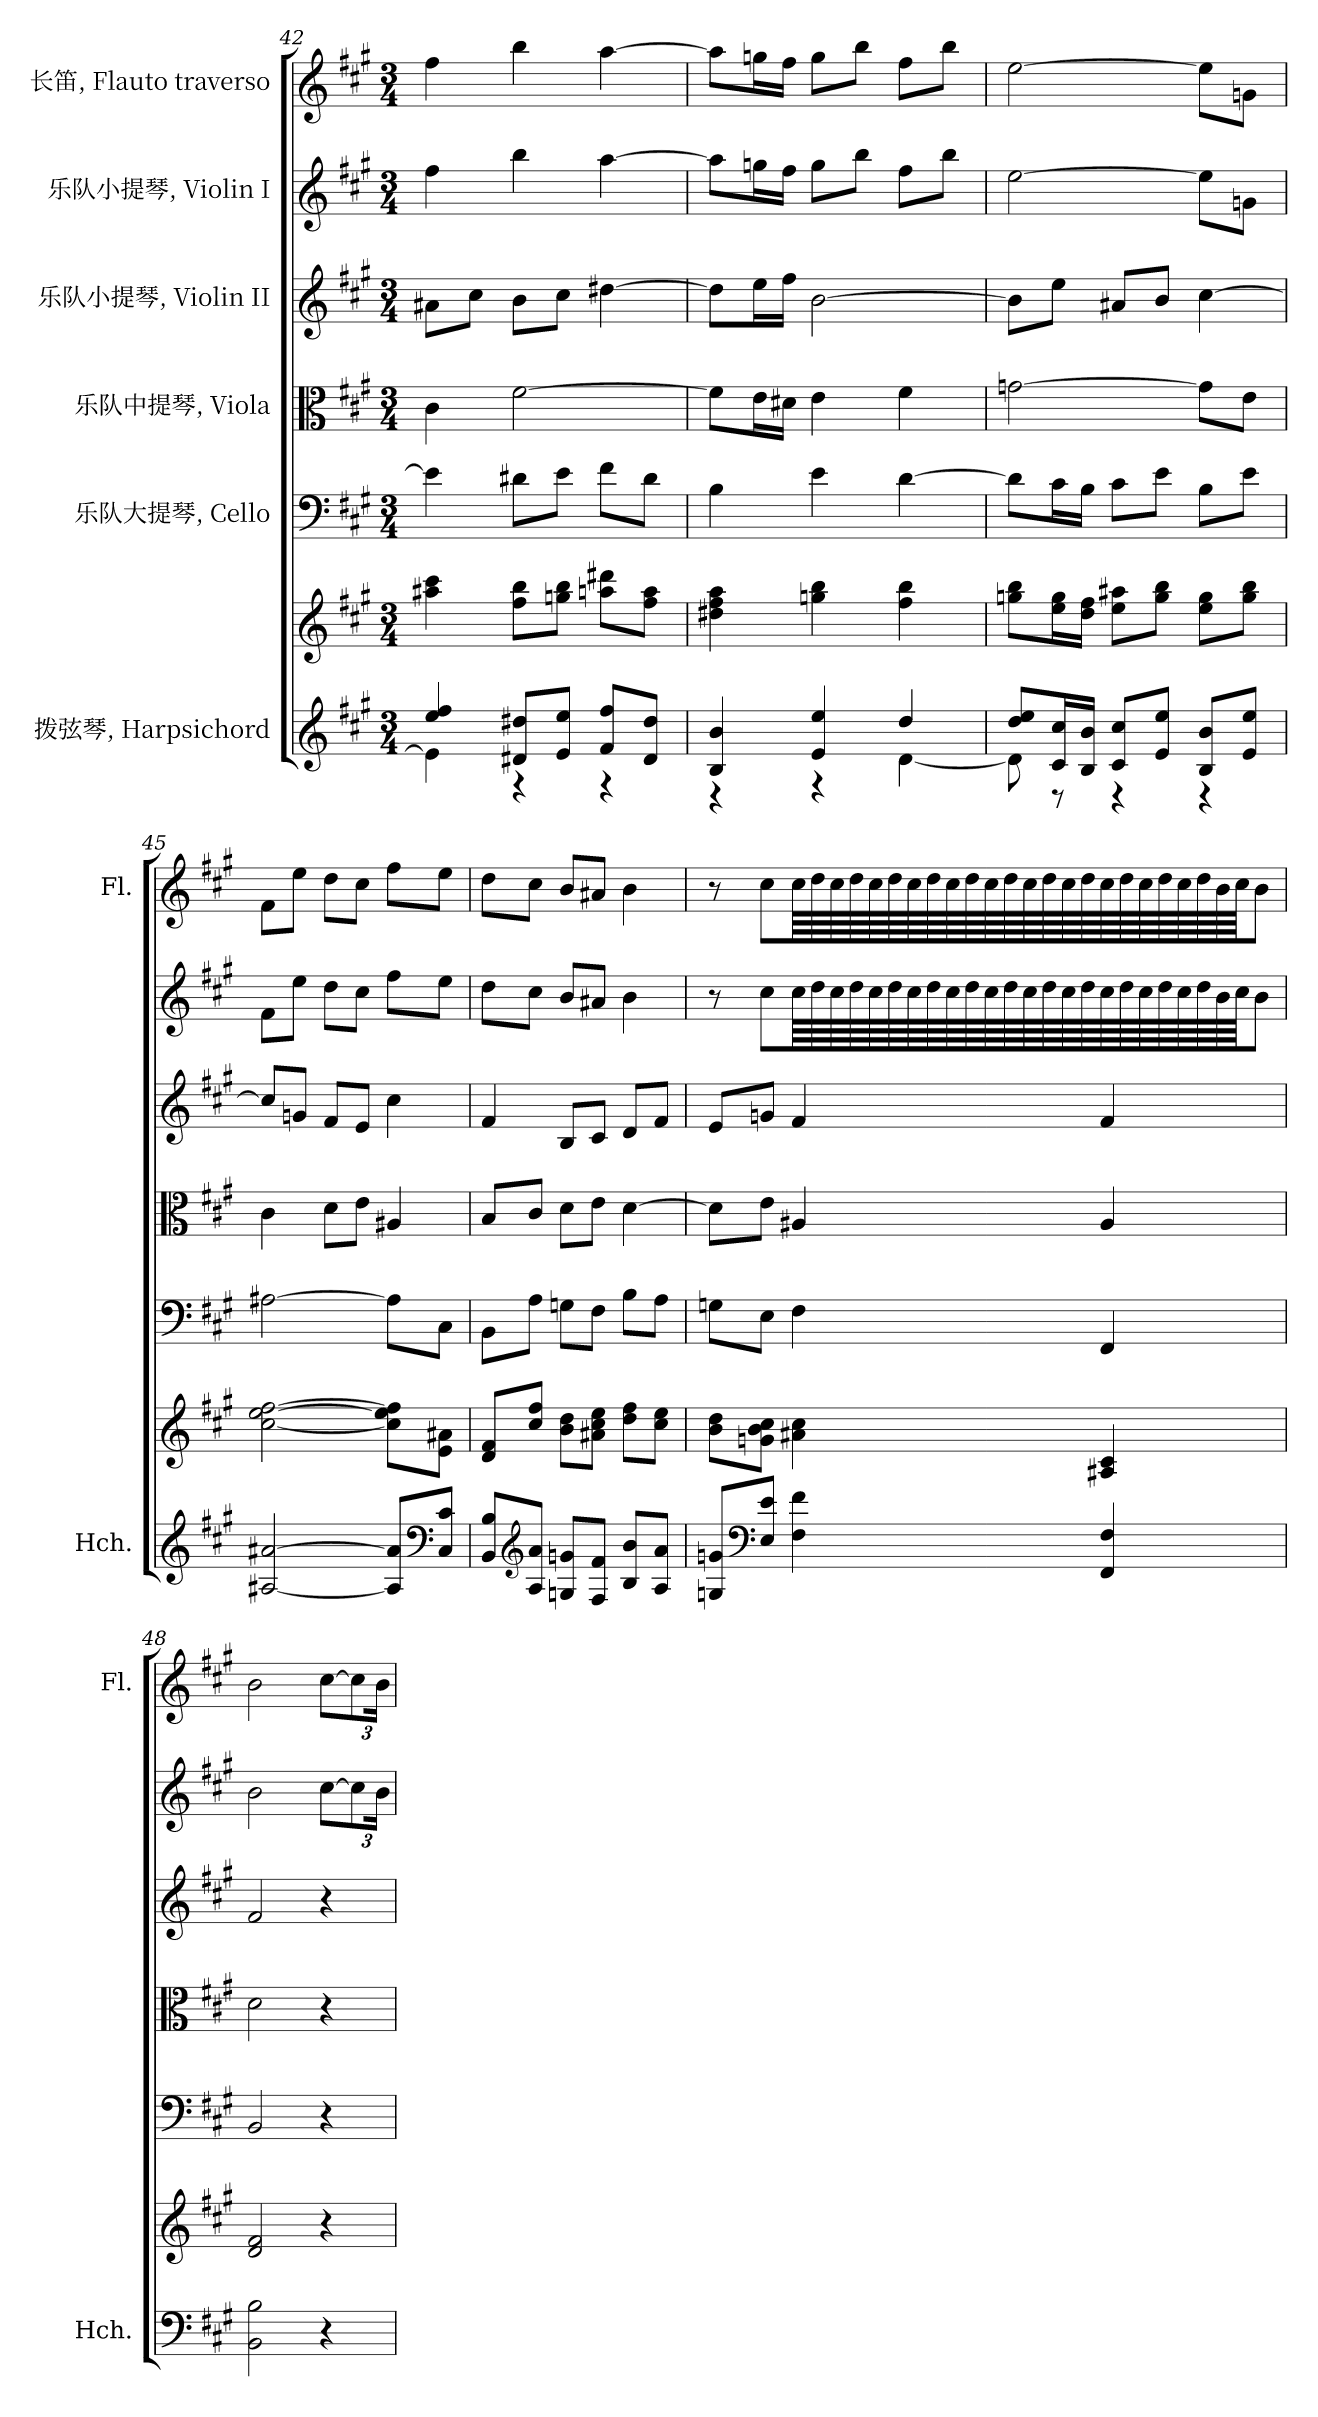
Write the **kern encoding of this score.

**kern	**kern	**kern	**kern	**kern	**kern	**kern
*part6	*part6	*part5	*part4	*part3	*part2	*part1
*staff7	*staff6	*staff5	*staff4	*staff3	*staff2	*staff1
*I"拨弦琴, Harpsichord	*	*I"乐队大提琴, Cello	*I"乐队中提琴, Viola	*I"乐队小提琴, Violin II	*I"乐队小提琴, Violin I	*I"长笛, Flauto traverso
*I'Hch.	*	*	*	*	*	*I'Fl.
!!LO:PB:g=z
*clefG2	*clefG2	*clefF4	*clefC3	*clefG2	*clefG2	*clefG2
*k[f#c#g#]	*k[f#c#g#]	*k[f#c#g#]	*k[f#c#g#]	*k[f#c#g#]	*k[f#c#g#]	*k[f#c#g#]
*M3/4	*M3/4	*M3/4	*M3/4	*M3/4	*M3/4	*M3/4
=42	=42	=42	=42	=42	=42	=42
*^	*	*	*	*	*	*
4ee/ 4ff#/	4e\]	4aa#X\ 4ccc#\	4e\]	4c#\	8a#X\L	4ff#\	4ff#\
.	.	.	.	.	8cc#\J	.	.
8d#X/ 8dd#X/L	4r	8ff#\ 8bb\L	8d#X\L	[2f#\	8b\L	4bb\	4bb\
8e/ 8ee/J	.	8ggn\ 8bb\J	8e\J	.	8cc#\J	.	.
8f#/ 8ff#/L	4r	8aan\ 8ddd#X\L	8f#\L	.	[4dd#X\	[4aa\	[4aa\
8d#/ 8dd#/J	.	8ff#\ 8aa\J	8d#\J	.	.	.	.
=43	=43	=43	=43	=43	=43	=43	=43
4B/ 4b/	4r	4dd#X\ 4ff#\ 4aa\	4B\	8f#\L]	8dd#\L]	8aa\L]	8aa\L]
.	.	.	.	16e\L	16ee\L	16ggn\L	16ggn\L
.	.	.	.	16d#X\JJ	16ff#\JJ	16ff#\JJ	16ff#\JJ
4e/ 4ee/	4r	4ggn\ 4bb\	4e\	4e\	[2b\	8gg\L	8gg\L
.	.	.	.	.	.	8bb\J	8bb\J
4dd/	[4d\	4ff#\ 4bb\	[4d\	4f#\	.	8ff#\L	8ff#\L
.	.	.	.	.	.	8bb\J	8bb\J
=44	=44	=44	=44	=44	=44	=44	=44
8dd/ 8ee/L	8d\]	8ggn\ 8bb\L	8d\L]	[2gn\	8b\L]	[2ee\	[2ee\
16c#/ 16cc#/L	8r	16ee\ 16gg\L	16c#\L	.	8ee\J	.	.
16B/ 16b/JJ	.	16dd\ 16ff#\JJ	16B\JJ	.	.	.	.
8c#/ 8cc#/L	4r	8ee\ 8aa#X\L	8c#\L	.	8a#X/L	.	.
8e/ 8ee/J	.	8gg\ 8bb\J	8e\J	.	8b/J	.	.
8B/ 8b/L	4r	8ee\ 8gg\L	8B\L	8g\L]	[4cc#\	8ee\L]	8ee\L]
8e/ 8ee/J	.	8gg\ 8bb\J	8e\J	8e\J	.	8gn\J	8gn\J
*v	*v	*	*	*	*	*	*
=45	=45	=45	=45	=45	=45	=45
[2A#X/ [2a#X/	[2cc#\ [2ee\ [2ff#\	[2A#X\	4c#\	8cc#/L]	8f#\L	8f#\L
.	.	.	.	8gn/J	8ee\J	8ee\J
.	.	.	8d\L	8f#/L	8dd\L	8dd\L
.	.	.	8e\J	8e/J	8cc#\J	8cc#\J
8A#/] 8a#/]L	8cc#\] 8ee\] 8ff#\]L	8A#\L]	4A#X/	4cc#\	8ff#\L	8ff#\L
*clefF4	*	*	*	*	*	*
8C#/ 8c#/J	8e\ 8a#X\J	8C#\J	.	.	8ee\J	8ee\J
!!LO:PB:g=z
=46	=46	=46	=46	=46	=46	=46
8BB/ 8B/L	8d/ 8f#/L	8BB\L	8B/L	4f#/	8dd\L	8dd\L
*clefG2	*	*	*	*	*	*
8A/ 8a/J	8cc#/ 8ff#/J	8A\J	8c#/J	.	8cc#\J	8cc#\J
8Gn/ 8gn/L	8b\ 8dd\L	8Gn\L	8d\L	8B/L	8b/L	8b/L
8F#/ 8f#/J	8a#X\ 8cc#\ 8ee\J	8F#\J	8e\J	8c#/J	8a#X/J	8a#X/J
8B/ 8b/L	8dd\ 8ff#\L	8B\L	[4d\	8d/L	4b\	4b\
8A/ 8a/J	8cc#\ 8ee\J	8A\J	.	8f#/J	.	.
=47	=47	=47	=47	=47	=47	=47
8Gn/ 8gn/L	8b\ 8dd\L	8Gn\L	8d\L]	8e/L	8r	8r
*clefF4	*	*	*	*	*	*
8E/ 8e/J	8gn\ 8b\ 8cc#\J	8E\J	8e\J	8gn/J	8cc#\L	8cc#\L
4F#\ 4f#\	4a#X\ 4cc#\	4F#\	4A#X/	4f#/	64cc#\LLL	64cc#\LLL
.	.	.	.	.	64dd\	64dd\
.	.	.	.	.	64cc#\	64cc#\
.	.	.	.	.	64dd\	64dd\
.	.	.	.	.	64cc#\	64cc#\
.	.	.	.	.	64dd\	64dd\
.	.	.	.	.	64cc#\	64cc#\
.	.	.	.	.	64dd\	64dd\
.	.	.	.	.	64cc#\	64cc#\
.	.	.	.	.	64dd\	64dd\
.	.	.	.	.	64cc#\	64cc#\
.	.	.	.	.	64dd\	64dd\
.	.	.	.	.	64cc#\	64cc#\
.	.	.	.	.	64dd\	64dd\
.	.	.	.	.	64cc#\	64cc#\
.	.	.	.	.	64dd\	64dd\
4FF#/ 4F#/	4A#X/ 4c#/	4FF#/	4A#/	4f#/	64cc#\	64cc#\
.	.	.	.	.	64dd\	64dd\
.	.	.	.	.	64cc#\	64cc#\
.	.	.	.	.	64dd\	64dd\
.	.	.	.	.	64cc#\	64cc#\
.	.	.	.	.	64dd\	64dd\
.	.	.	.	.	64b\	64b\
.	.	.	.	.	64cc#\JJJ	64cc#\JJJ
.	.	.	.	.	8b\J	8b\J
!!LO:PB:g=z
=48	=48	=48	=48	=48	=48	=48
2BB\ 2B\	2d/ 2f#/	2BB/	2d\	2f#/	2b\	2b\
4r	4r	4r	4r	4r	[8cc#\L	[8cc#\L
*	*	*	*	*	*Xbrackettup	*Xbrackettup
.	.	.	.	.	12cc#\]	12cc#\]
.	.	.	.	.	24b\Jk	24b\Jk
=	=	=	=	=	=	=
*-	*-	*-	*-	*-	*-	*-
